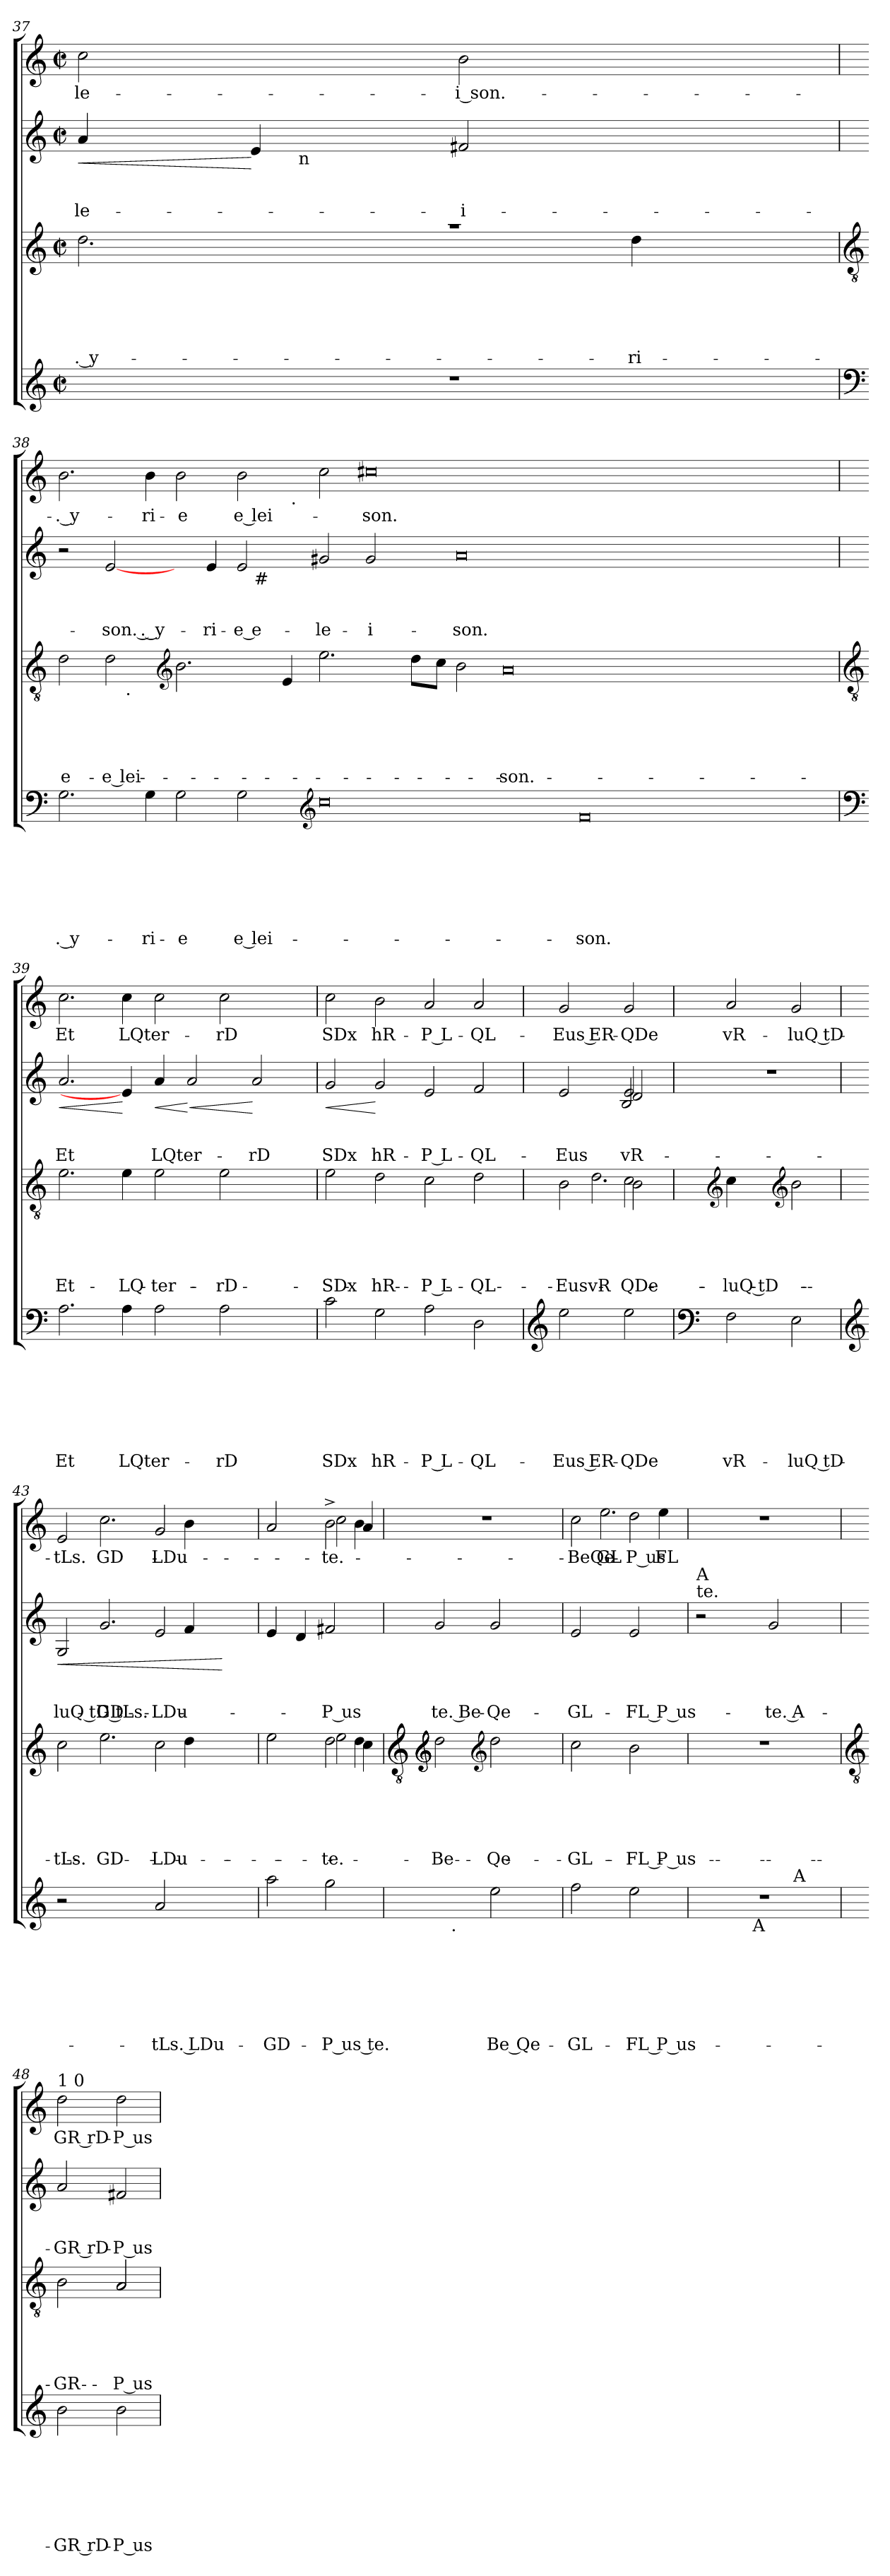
**kern	**text	**text	**text	**text	**text	**text	**text	**kern	**text	**text	**text	**text	**text	**kern	**text	**text	**text	**dynam	**kern	**text
*part4	*part4	*part4	*part4	*part4	*part4	*part4	*part4	*part3	*part3	*part3	*part3	*part3	*part3	*part2	*part2	*part2	*part2	*part2	*part1	*part1
*staff4	*staff4	*staff4	*staff4	*staff4	*staff4	*staff4	*staff4	*staff3	*staff3	*staff3	*staff3	*staff3	*staff3	*staff2	*staff2	*staff2	*staff2	*staff2	*staff1	*staff1
*clefG2	*	*	*	*	*	*	*	*clefG2	*	*	*	*	*	*clefG2	*	*	*	*	*clefG2	*
*k[]	*	*	*	*	*	*	*	*k[]	*	*	*	*	*	*k[]	*	*	*	*	*k[]	*
*C:	*	*	*	*	*	*	*	*C:	*	*	*	*	*	*C:	*	*	*	*	*C:	*
*M2/2	*	*	*	*	*	*	*	*M2/2	*	*	*	*	*	*M2/2	*	*	*	*	*M2/2	*
*met(c|)	*	*	*	*	*	*	*	*met(c|)	*	*	*	*	*	*met(c|)	*	*	*	*	*met(c|)	*
=37	=37	=37	=37	=37	=37	=37	=37	=37	=37	=37	=37	=37	=37	=37	=37	=37	=37	=37	=37	=37
*	*	*	*	*	*	*	*	*^	*	*	*	*	*	*	*	*	*	*	*	*
!	!	!	!	!	!	!	!	!	!	!	!	!	!	!LO:LY:b:rj	!	!	!	!LO:LY:b:rj	!LO:HP:b	!	!LO:LY:b:rj
*	*	*	*	*	*	*	*	*	*	*	*	*	*	*	*^	*	*	*	*	*	*
1r	.	.	.	.	.	.	.	1raa	2.dd\	.	.	.	.	-. y-	4a/	4ryy	.	.	-le-	<	2cc\	-le-
.	.	.	.	.	.	.	.	.	.	.	.	.	.	.	4e/	32ryy	.	.	.	[	.	.
!	!	!	!	!	!	!	!	!	!	!	!	!	!	!	!	!LO:TX:b:t=n	!	!	!	!	!	!
.	.	.	.	.	.	.	.	.	.	.	.	.	.	.	.	2ryy	.	.	.	.	.	.
!	!	!	!	!	!	!	!	!	!	!	!	!	!	!	!	!	!	!	!LO:LY:b:rj	!	!	!LO:LY:b:rj
.	.	.	.	.	.	.	.	.	.	.	.	.	.	.	2f#X/	.	.	.	-i-	.	2b\	-i son.-
!	!	!	!	!	!	!	!	!	!	!	!	!	!	!LO:LY:b:rj	!	!	!	!	!	!	!	!
.	.	.	.	.	.	.	.	.	4dd\	.	.	.	.	-ri-	.	.	.	.	.	.	.	.
.	.	.	.	.	.	.	.	.	.	.	.	.	.	.	.	8..ryy	.	.	.	.	.	.
!!LO:LB:g=z
=38	=38	=38	=38	=38	=38	=38	=38	=38	=38	=38	=38	=38	=38	=38	=38	=38	=38	=38	=38	=38	=38	=38
*clefF4	*	*	*	*	*	*	*	*clefGv2	*	*	*	*	*	*	*	*	*	*	*	*	*	*
!	!	!	!	!	!	!	!LO:LY:b:rj	!	!	!	!	!	!	!LO:LY:b	!	!	!	!	!	!	!	!LO:LY:b:rj
*	*	*	*	*	*	*	*	*	*	*	*	*	*	*	*	*	*	*	*	*	*^	*
2.G\	.	.	.	.	.	.	-. y-	2d\	2ryy	.	.	.	.	-e	2r	1ryy	.	.	.	.	2.b\	1ryy	-. y-
!	!	!	!	!	!	!	!	!	!	!	!	!	!	!LO:LY:b:rj	!	!	!	!	!LO:LY:b:rj	!	!	!	!
.	.	.	.	.	.	.	.	2d\	8ryy	.	.	.	.	e lei-	[2e/	.	.	.	-son. . y-	.	.	.	.
!	!	!	!	!	!	!	!	!	!LO:TX:b:t=.	!	!	!	!	!	!	!	!	!	!	!	!	!	!
.	.	.	.	.	.	.	.	.	1ryy	.	.	.	.	.	.	.	.	.	.	.	.	.	.
!	!	!	!	!	!	!	!LO:LY:b:rj	!	!	!	!	!	!	!	!	!	!	!	!	!	!	!	!LO:LY:b:rj
4G\	.	.	.	.	.	.	-ri-	.	.	.	.	.	.	.	.	.	.	.	.	.	4b\	.	-ri-
*	*	*	*	*	*	*	*	*clefG2	*	*	*	*	*	*	*	*	*	*	*	*	*	*	*
!	!	!	!	!	!	!	!LO:LY:b	!	!	!	!	!	!	!	!	!	!	!	!	!	!	!	!LO:LY:b
2G\	.	.	.	.	.	.	-e	2.b\	.	.	.	.	.	.	4ryy	2ryy	.	.	.	.	2b\	2ryy	-e
!	!	!	!	!	!	!	!	!	!	!	!	!	!	!	!	!	!	!	!LO:LY:b:rj	!	!	!	!
.	.	.	.	.	.	.	.	.	.	.	.	.	.	.	4e/	.	.	.	-ri-	.	.	.	.
!	!	!	!	!	!	!	!LO:LY:b:rj	!	!	!	!	!	!	!	!	!	!	!	!LO:LY:b	!	!	!	!LO:LY:b:rj
2G\	.	.	.	.	.	.	e lei-	.	.	.	.	.	.	.	2e/	16.ryy	.	.	-e e-	.	2b\	4ryy	e lei-
!	!	!	!	!	!	!	!	!	!	!	!	!	!	!	!	!LO:TX:b:t=#	!	!	!	!	!	!	!
.	.	.	.	.	.	.	.	.	.	.	.	.	.	.	.	1ryy	.	.	.	.	.	.	.
.	.	.	.	.	.	.	.	.	1ryy	.	.	.	.	.	.	.	.	.	.	.	.	.	.
.	.	.	.	.	.	.	.	4e/	.	.	.	.	.	.	.	.	.	.	.	.	.	32ryy	.
!	!	!	!	!	!	!	!	!	!	!	!	!	!	!	!	!	!	!	!	!	!	!LO:TX:b:t=.	!
.	.	.	.	.	.	.	.	.	.	.	.	.	.	.	.	.	.	.	.	.	.	1ryy	.
*clefG2	*	*	*	*	*	*	*	*	*	*	*	*	*	*	*	*	*	*	*	*	*	*	*
!	!	!	!	!	!	!	!	!	!	!	!	!	!	!	!	!	!	!	!LO:LY:b:rj	!	!	!	!
0cc	.	.	.	.	.	.	.	2.ee\	.	.	.	.	.	.	2g#X/	.	.	.	-le-	.	2cc\	.	.
!	!	!	!	!	!	!	!	!	!	!	!	!	!	!	!	!	!	!	!LO:LY:b:rj	!	!	!	!LO:LY:b
.	.	.	.	.	.	.	.	.	.	.	.	.	.	.	2g#/	.	.	.	-i-	.	0cc#X	.	-son.
.	.	.	.	.	.	.	.	.	.	.	.	.	.	.	.	1ryy	.	.	.	.	.	.	.
.	.	.	.	.	.	.	.	.	1ryy	.	.	.	.	.	.	.	.	.	.	.	.	.	.
.	.	.	.	.	.	.	.	8dd\L	.	.	.	.	.	.	.	.	.	.	.	.	.	.	.
.	.	.	.	.	.	.	.	.	.	.	.	.	.	.	.	.	.	.	.	.	.	1ryy	.
.	.	.	.	.	.	.	.	8cc\J	.	.	.	.	.	.	.	.	.	.	.	.	.	.	.
!	!	!	!	!	!	!	!	!	!	!	!	!	!	!	!	!	!	!	!LO:LY:b	!	!	!	!
.	.	.	.	.	.	.	.	2b\	.	.	.	.	.	.	0a	.	.	.	-son.	.	.	.	.
!	!	!	!	!	!	!	!	!	!	!	!	!	!	!LO:LY:b	!	!	!	!	!	!	!	!	!
.	.	.	.	.	.	.	.	0a	.	.	.	.	.	-son.	.	.	.	.	.	.	.	.	.
.	.	.	.	.	.	.	.	.	.	.	.	.	.	.	.	1ryy	.	.	.	.	.	.	.
.	.	.	.	.	.	.	.	.	1ryy	.	.	.	.	.	.	.	.	.	.	.	.	.	.
.	.	.	.	.	.	.	.	.	.	.	.	.	.	.	.	.	.	.	.	.	.	1ryy	.
!	!	!	!	!	!	!	!LO:LY:b	!	!	!	!	!	!	!	!	!	!	!	!	!	!	!	!
0f	.	.	.	.	.	.	-son.	.	.	.	.	.	.	.	.	.	.	.	.	.	.	.	.
.	.	.	.	.	.	.	.	.	.	.	.	.	.	.	.	.	.	.	.	.	1.ryy	.	.
.	.	.	.	.	.	.	.	.	.	.	.	.	.	.	.	1ryy	.	.	.	.	.	.	.
.	.	.	.	.	.	.	.	.	1ryy	.	.	.	.	.	.	.	.	.	.	.	.	.	.
.	.	.	.	.	.	.	.	.	.	.	.	.	.	.	.	.	.	.	.	.	.	1ryy	.
.	.	.	.	.	.	.	.	.	.	.	.	.	.	.	1ryy	.	.	.	.	.	.	.	.
.	.	.	.	.	.	.	.	2ryy	.	.	.	.	.	.	.	.	.	.	.	.	.	.	.
.	.	.	.	.	.	.	.	.	.	.	.	.	.	.	.	4ryy	.	.	.	.	.	.	.
.	.	.	.	.	.	.	.	.	4.ryy	.	.	.	.	.	.	.	.	.	.	.	.	.	.
.	.	.	.	.	.	.	.	.	.	.	.	.	.	.	.	.	.	.	.	.	.	8..ryy	.
.	.	.	.	.	.	.	.	.	.	.	.	.	.	.	.	8ryy	.	.	.	.	.	.	.
.	.	.	.	.	.	.	.	.	.	.	.	.	.	.	.	32ryy	.	.	.	.	.	.	.
*	*	*	*	*	*	*	*	*v	*v	*	*	*	*	*	*	*	*	*	*	*	*v	*v	*
*	*	*	*	*	*	*	*	*	*	*	*	*	*	*v	*v	*	*	*	*	*	*
!!LO:PB:g=z
=39!	=39!	=39!	=39!	=39!	=39!	=39!	=39!	=39!	=39!	=39!	=39!	=39!	=39!	=39!	=39!	=39!	=39!	=39!	=39!	=39!
*clefF4	*	*	*	*	*	*	*	*clefGv2	*	*	*	*	*	*	*	*	*	*	*	*
*	*	*	*	*	*	*	*	*^	*	*	*	*	*	*^	*	*	*	*	*^	*
!	!	!	!	!	!	!	!LO:LY:b	!	!	!	!	!	!	!LO:LY:b	!	!	!	!	!LO:LY:b	!LO:HP:b	!	!	!
!	!	!	!	!	!	!	!	!	!	!	!	!	!	!	!	!	!	!	!	!LO:HP:n=1:b	!	!	!LO:LY:b
*	*	*	*	*	*	*	*	*v	*v	*	*	*	*	*	*	*	*	*	*	*	*v	*v	*
*	*	*	*	*	*	*	*	*	*	*	*	*	*	*v	*v	*	*	*	*	*	*
2.A\	.	.	.	.	.	.	Et	2.e\	.	.	.	.	Et	2.a/	.	.	Et	< <	2.cc\	Et
!	!	!	!	!	!	!	!LO:LY:b	!	!	!	!	!	!LO:LY:b	!	!	!	!	!	!	!LO:LY:b
4A\	.	.	.	.	.	.	LQter-	4e\	.	.	.	.	LQ	4e/]	.	.	.	[	4cc\	LQter-
!	!	!	!	!	!	!	!	!	!	!	!	!	!LO:LY:b	!	!	!	!LO:LY:b	!LO:HP:b	!	!
2A\	.	.	.	.	.	.	.	2e\	.	.	.	.	ter-	4a/	.	.	LQter-	<	2cc\	.
!	!	!	!	!	!	!	!	!	!	!	!	!	!	!	!	!	!	!LO:HP:n=1:b	!	!
.	.	.	.	.	.	.	.	.	.	.	.	.	.	2a/	.	.	.	[ <	.	.
!	!	!	!	!	!	!	!LO:LY:b	!	!	!	!	!	!LO:LY:b	!	!	!	!	!	!	!LO:LY:b
2A\	.	.	.	.	.	.	-rD	2e\	.	.	.	.	-rD	.	.	.	.	.	2cc\	-rD
!	!	!	!	!	!	!	!	!	!	!	!	!	!	!	!	!	!LO:LY:b	!	!	!
.	.	.	.	.	.	.	.	.	.	.	.	.	.	2a/	.	.	-rD	[	.	.
4ryy	.	.	.	.	.	.	.	4ryy	.	.	.	.	.	.	.	.	.	.	4ryy	.
.	.	.	.	.	.	.	.	.	.	.	.	.	.	.	.	.	.	[	.	.
=40	=40	=40	=40	=40	=40	=40	=40	=40	=40	=40	=40	=40	=40	=40	=40	=40	=40	=40	=40	=40
!	!	!	!	!	!	!	!LO:LY:b	!	!	!	!	!	!LO:LY:b	!	!	!	!LO:LY:b	!LO:HP:b	!	!
!	!	!	!	!	!	!	!	!	!	!	!	!	!	!	!	!	!	!LO:HP:n=1:b	!	!LO:LY:b
2c\	.	.	.	.	.	.	SDx	2e\	.	.	.	.	SDx	2g/	.	.	SDx	< <	2cc\	SDx
!	!	!	!	!	!	!	!LO:LY:b	!	!	!	!	!	!LO:LY:b	!	!	!	!LO:LY:b	!	!	!LO:LY:b
2G\	.	.	.	.	.	.	hR-	2d\	.	.	.	.	hR-	2g/	.	.	hR-	[	2b\	hR-
!	!	!	!	!	!	!	!LO:LY:b:rj	!	!	!	!	!	!LO:LY:b:rj	!	!	!	!LO:LY:b:rj	!	!	!LO:LY:b:rj
2A\	.	.	.	.	.	.	-P L-	2c\	.	.	.	.	-P L-	2e/	.	.	-P L-	[	2a/	-P L-
!	!	!	!	!	!	!	!LO:LY:b	!	!	!	!	!	!LO:LY:b	!	!	!	!LO:LY:b	!	!	!LO:LY:b
2D\	.	.	.	.	.	.	-QL-	2d\	.	.	.	.	-QL-	2f/	.	.	-QL-	.	2a/	-QL-
=41	=41	=41	=41	=41	=41	=41	=41	=41	=41	=41	=41	=41	=41	=41	=41	=41	=41	=41	=41	=41
*clefG2	*	*	*	*	*	*	*	*	*	*	*	*	*	*	*	*	*	*	*	*
!	!	!	!	!	!	!	!LO:LY:b:rj	!	!	!	!	!	!LO:LY:b	!	!	!	!LO:LY:b	!	!	!LO:LY:b
*	*	*	*	*	*	*	*	*^	*	*	*	*	*	*^	*	*	*	*	*	*
*	*	*	*	*	*	*	*	*	*^	*	*	*	*	*	*	*^	*	*	*	*	*	*
2ee\	.	.	.	.	.	.	-Eus ER-	2B\	2ryy	4ryy	.	.	.	.	-Eus	2e/	2ryy	2ryy	.	.	-Eus	.	2g/	-Eus ER-
!	!	!	!	!	!	!	!	!	!	!	!	!	!	!	!LO:LY:b	!	!	!	!	!	!	!	!	!
.	.	.	.	.	.	.	.	.	.	2.d\	.	.	.	.	vR-	.	.	.	.	.	.	.	.	.
!	!	!	!	!	!	!	!LO:LY:b	!	!	!	!	!	!	!	!LO:LY:b	!	!	!	!	!	!	!	!	!
!	!	!	!	!	!	!	!	!	!	!	!	!	!	!	!LO:LY:b	!	!	!	!	!	!LO:LY:b	!	!	!
!	!	!	!	!	!	!	!	!	!	!	!	!	!	!	!	!	!	!	!	!	!LO:LY:b	!	!	!
!	!	!	!	!	!	!	!	!	!	!	!	!	!	!	!	!	!	!	!	!	!LO:LY:b	!	!	!LO:LY:b
2ee\	.	.	.	.	.	.	-QDe	2c\	2B\	.	.	.	.	.	-QDe	2e/	2d/	2B/	.	.	vR-	.	2g/	-QDe
*	*	*	*	*	*	*	*	*v	*v	*v	*	*	*	*	*	*	*	*	*	*	*	*	*	*
*	*	*	*	*	*	*	*	*	*	*	*	*	*	*v	*v	*v	*	*	*	*	*	*
!!LO:LB:g=z
=42	=42	=42	=42	=42	=42	=42	=42	=42	=42	=42	=42	=42	=42	=42	=42	=42	=42	=42	=42	=42
*clefF4	*	*	*	*	*	*	*	*	*	*	*	*	*	*	*	*	*	*	*	*
*	*	*	*	*	*	*	*	*^	*	*	*	*	*	*^	*	*	*	*	*	*
*	*	*	*	*	*	*	*	*	*	*	*	*	*	*	*	*^	*	*	*	*	*	*
!	!	!	!	!	!	!	!LO:LY:b	!	!	!	!	!	!	!LO:LY:b	!	!	!	!	!	!	!	!	!LO:LY:b
*	*	*	*	*	*	*	*	*v	*v	*	*	*	*	*	*	*	*	*	*	*	*	*	*
*	*	*	*	*	*	*	*	*	*	*	*	*	*	*v	*v	*v	*	*	*	*	*	*
2F\	.	.	.	.	.	.	vR-	4c\	.	.	.	.	-luQ tD-	1r	.	.	.	.	2a/	vR-
.	.	.	.	.	.	.	.	4ryy	.	.	.	.	.	.	.	.	.	.	.	.
*	*	*	*	*	*	*	*	*clefG2	*	*	*	*	*	*	*	*	*	*	*	*
!	!	!	!	!	!	!	!LO:LY:b	!	!	!	!	!	!	!	!	!	!	!	!	!LO:LY:b
2E\	.	.	.	.	.	.	-luQ tD-	2b\	.	.	.	.	.	.	.	.	.	.	2g/	-luQ tD-
=43	=43	=43	=43	=43	=43	=43	=43	=43	=43	=43	=43	=43	=43	=43	=43	=43	=43	=43	=43	=43
*clefG2	*	*	*	*	*	*	*	*	*	*	*	*	*	*	*	*	*	*	*	*
!	!	!	!	!	!	!	!	!	!	!	!	!	!LO:LY:b	!	!	!	!LO:LY:b:rj	!LO:HP:b	!	!LO:LY:b
*	*	*	*	*	*	*	*	*^	*	*	*	*	*	*^	*	*	*	*	*^	*
*	*	*	*	*	*	*	*	*	*^	*	*	*	*	*	*	*^	*	*	*	*	*	*^	*
*	*	*	*	*	*	*	*	*	*	*	*	*	*	*	*	*	*	*^	*	*	*	*	*	*	*	*
2r	.	.	.	.	.	.	.	2cc\	4ryy	2.ryy	.	.	.	.	-tLs.	4ryy	2G/	4ryy	2.ryy	.	.	-luQ tD tLs.-	<	2e/	4ryy	2.ryy	-tLs.
!	!	!	!	!	!	!	!	!	!	!	!	!	!	!	!LO:LY:b	!	!	!	!	!	!	!LO:LY:b	!	!	!	!	!LO:LY:b
.	.	.	.	.	.	.	.	.	2.ee\	.	.	.	.	.	-GD-	16ryy	.	2.g/	.	.	.	-GD-	.	.	2.cc\	.	-GD-
.	.	.	.	.	.	.	.	.	.	.	.	.	.	.	.	2ryy	.	.	.	.	.	.	.	.	.	.	.
!	!	!	!	!	!	!	!LO:LY:b:rj	!	!	!	!	!	!	!	!LO:LY:b	!	!	!	!	!	!	!LO:LY:b	!	!	!	!	!LO:LY:b
2a/	.	.	.	.	.	.	-tLs. LDu-	2cc\	.	.	.	.	.	.	LDu-	.	2e/	.	.	.	.	-LDu-	.	2g/	.	.	LDu-
.	.	.	.	.	.	.	.	.	.	4dd\	.	.	.	.	.	.	.	.	4f/	.	.	.	.	.	.	4b\	.
.	.	.	.	.	.	.	.	.	.	.	.	.	.	.	.	4ryy	.	.	.	.	.	.	.	.	.	.	.
8ryy	.	.	.	.	.	.	.	8ryy	8ryy	8ryy	.	.	.	.	.	.	8ryy	8ryy	16.ryy	.	.	.	[	8ryy	8ryy	8ryy	.
.	.	.	.	.	.	.	.	.	.	.	.	.	.	.	.	16.ryy	.	.	.	.	.	.	.	.	.	.	.
.	.	.	.	.	.	.	.	.	.	.	.	.	.	.	.	.	.	.	16ryy	.	.	.	.	.	.	.	.
32ryy	.	.	.	.	.	.	.	32ryy	32ryy	32ryy	.	.	.	.	.	.	32ryy	32ryy	.	.	.	.	.	32ryy	32ryy	32ryy	.
*	*	*	*	*	*	*	*	*	*	*	*	*	*	*	*	*	*	*v	*v	*	*	*	*	*	*	*	*
=44	=44	=44	=44	=44	=44	=44	=44	=44	=44	=44	=44	=44	=44	=44	=44	=44	=44	=44	=44	=44	=44	=44	=44	=44	=44	=44
!	!	!	!	!	!	!	!LO:LY:b	!	!	!	!	!	!	!	!	!	!	!	!	!	!	!	!	!	!	!
*	*	*	*	*	*	*	*	*	*	*^	*	*	*	*	*	*v	*v	*v	*	*	*	*	*	*	*^	*
2aa\	.	.	.	.	.	.	-GD-	2ee\	2ryy	2.ryy	2.ryy	.	.	.	.	.	4e/	.	.	.	.	2a/	2ryy	2.ryy	2.ryy	.
.	.	.	.	.	.	.	.	.	.	.	.	.	.	.	.	.	4d/	.	.	.	.	.	.	.	.	.
!	!	!	!	!	!	!	!LO:LY:b:rj	!	!	!	!	!	!	!	!	!LO:LY:b:rj	!	!	!	!	!	!	!	!	!	!
!	!	!	!	!	!	!	!	!	!	!	!	!	!	!	!	!LO:LY:b	!	!	!	!LO:LY:b:rj	!	!	!	!	!	!LO:LY:b:rj
!	!	!	!	!	!	!	!	!	!	!	!	!	!	!	!	!	!	!	!	!	!	!	!	!	!	!LO:LY:b
2gg\	.	.	.	.	.	.	-P us te.	2dd\	2ee\	.	.	.	.	.	.	te.	2f#X/	.	.	-P us	.	2b^<\	2cc\	.	.	te.
.	.	.	.	.	.	.	.	.	.	4dd\	4cc\	.	.	.	.	.	.	.	.	.	.	.	.	4b\	4a/	.
*	*	*	*	*	*	*	*	*v	*v	*v	*v	*	*	*	*	*	*	*	*	*	*	*v	*v	*v	*v	*
!!LO:PB:g=z
=45	=45	=45	=45	=45	=45	=45	=45	=45	=45	=45	=45	=45	=45	=45	=45	=45	=45	=45	=45	=45
*	*	*	*	*	*	*	*	*clefGv2	*	*	*	*	*	*	*	*	*	*	*	*
*	*	*	*	*	*	*	*	*^	*	*	*	*	*	*	*	*	*	*	*^	*
*	*	*	*	*	*	*	*	*	*^	*	*	*	*	*	*	*	*	*	*	*	*^	*
*	*	*	*	*	*	*	*	*	*	*^	*	*	*	*	*	*	*	*	*	*	*	*	*^	*
!	!	!	!	!	!	!	!	!	!	!	!	!	!	!	!	!LO:LY:b	!	!	!	!LO:LY:b	!	!	!	!	!	!
*^	*	*	*	*	*	*	*	*v	*v	*v	*v	*	*	*	*	*	*	*	*	*	*	*v	*v	*v	*v	*
2ryy	16.ryy	.	.	.	.	.	.	.	2d\	.	.	.	.	Be-	2g/	.	.	te. Be-	.	1r	.
!	!LO:TX:b:t=.	!	!	!	!	!	!	!	!	!	!	!	!	!	!	!	!	!	!	!	!
.	2ryy	.	.	.	.	.	.	.	.	.	.	.	.	.	.	.	.	.	.	.	.
*	*	*	*	*	*	*	*	*	*clefG2	*	*	*	*	*	*	*	*	*	*	*	*
!	!	!	!	!	!	!	!	!LO:LY:b:rj	!	!	!	!	!	!LO:LY:b:rj	!	!	!	!LO:LY:b:rj	!	!	!
2ee\	.	.	.	.	.	.	.	Be Qe-	2dd\	.	.	.	.	-Qe-	2g/	.	.	-Qe-	.	.	.
.	4ryy	.	.	.	.	.	.	.	.	.	.	.	.	.	.	.	.	.	.	.	.
.	8ryy	.	.	.	.	.	.	.	.	.	.	.	.	.	.	.	.	.	.	.	.
.	32ryy	.	.	.	.	.	.	.	.	.	.	.	.	.	.	.	.	.	.	.	.
=46	=46	=46	=46	=46	=46	=46	=46	=46	=46	=46	=46	=46	=46	=46	=46	=46	=46	=46	=46	=46	=46
!	!	!	!	!	!	!	!	!LO:LY:b	!	!	!	!	!	!LO:LY:b	!	!	!	!LO:LY:b	!	!	!LO:LY:b:rj
*	*	*	*	*	*	*	*	*	*	*	*	*	*	*	*	*	*	*	*	*^	*
*v	*v	*	*	*	*	*	*	*	*	*	*	*	*	*	*	*	*	*	*	*	*^	*
2ff\	.	.	.	.	.	.	-GL-	2cc\	.	.	.	.	-GL-	2e/	.	.	-GL-	.	2cc\	4ryy	2.ryy	BeQe-
!	!	!	!	!	!	!	!	!	!	!	!	!	!	!	!	!	!	!	!	!	!	!LO:LY:b
.	.	.	.	.	.	.	.	.	.	.	.	.	.	.	.	.	.	.	.	2.ee\	.	GL-
!	!	!	!	!	!	!	!LO:LY:b	!	!	!	!	!	!LO:LY:b	!	!	!	!LO:LY:b	!	!	!	!	!LO:LY:b
2ee\	.	.	.	.	.	.	-FL P us-	2b\	.	.	.	.	-FL P us-	2e/	.	.	-FL P us-	.	2dd\	.	.	-P us
!	!	!	!	!	!	!	!	!	!	!	!	!	!	!	!	!	!	!	!	!	!	!LO:LY:b
.	.	.	.	.	.	.	.	.	.	.	.	.	.	.	.	.	.	.	.	.	4ee\	-FL-
=47	=47	=47	=47	=47	=47	=47	=47	=47	=47	=47	=47	=47	=47	=47	=47	=47	=47	=47	=47	=47	=47	=47
!	!	!	!	!	!	!	!	!	!	!	!	!	!	!LO:TX:a:t=te.	!	!	!	!	!	!	!	!
!	!	!	!	!	!	!	!	!	!	!	!	!	!	!LO:TX:a:t=A	!	!	!	!	!	!	!	!
!LO:TX:b:t=te.	!	!	!	!	!	!	!	!	!	!	!	!	!	!	!	!	!	!	!	!	!	!
!LO:TX:a:t=te.	!	!	!	!	!	!	!	!	!	!	!	!	!	!	!	!	!	!	!	!	!	!
*^	*	*	*	*	*	*	*	*	*	*	*	*	*	*	*	*	*	*	*	*	*	*
*	*^	*	*	*	*	*	*	*	*	*	*	*	*	*	*	*	*	*	*	*v	*v	*v	*
1r	4ryy	2ryy	.	.	.	.	.	.	.	1r	.	.	.	.	.	2r	.	.	.	.	1r	.
.	8ryy	.	.	.	.	.	.	.	.	.	.	.	.	.	.	.	.	.	.	.	.	.
.	32ryy	.	.	.	.	.	.	.	.	.	.	.	.	.	.	.	.	.	.	.	.	.
!	!LO:TX:b:t=A	!	!	!	!	!	!	!	!	!	!	!	!	!	!	!	!	!	!	!	!	!
.	2ryy	.	.	.	.	.	.	.	.	.	.	.	.	.	.	.	.	.	.	.	.	.
!	!	!	!	!	!	!	!	!	!	!	!	!	!	!	!	!	!	!	!LO:LY:b:rj	!	!	!
.	.	8.ryy	.	.	.	.	.	.	.	.	.	.	.	.	.	2g/	.	.	-te. A-	.	.	.
!	!	!LO:TX:a:t=A	!	!	!	!	!	!	!	!	!	!	!	!	!	!	!	!	!	!	!	!
.	.	4ryy	.	.	.	.	.	.	.	.	.	.	.	.	.	.	.	.	.	.	.	.
.	16.ryy	.	.	.	.	.	.	.	.	.	.	.	.	.	.	.	.	.	.	.	.	.
.	.	16ryy	.	.	.	.	.	.	.	.	.	.	.	.	.	.	.	.	.	.	.	.
*v	*v	*v	*	*	*	*	*	*	*	*	*	*	*	*	*	*	*	*	*	*	*	*
!!LO:LB:g=z
=48	=48	=48	=48	=48	=48	=48	=48	=48	=48	=48	=48	=48	=48	=48	=48	=48	=48	=48	=48	=48
*	*	*	*	*	*	*	*	*clefGv2	*	*	*	*	*	*	*	*	*	*	*	*
*^	*	*	*	*	*	*	*	*	*	*	*	*	*	*	*	*	*	*	*	*
*	*^	*	*	*	*	*	*	*	*	*	*	*	*	*	*	*	*	*	*	*	*
!	!	!	!	!	!	!	!	!	!	!	!	!	!	!	!	!	!	!	!	!	!LO:TX:a:t=1 0	!
!	!	!	!	!	!	!	!	!	!LO:LY:b:rj	!	!	!	!	!	!LO:LY:b	!	!	!	!LO:LY:b	!	!	!LO:LY:b:rj
*v	*v	*v	*	*	*	*	*	*	*	*^	*	*	*	*	*	*	*	*	*	*	*	*
2b\	.	.	.	.	.	.	-GR rD-	2B\	2ryy	.	.	.	.	-GR-	2a/	.	.	-GR rD-	.	2dd\	-GR rD-
!	!	!	!	!	!	!	!LO:LY:b:rj	!	!	!	!	!	!	!LO:LY:b	!	!	!	!	!	!	!
!	!	!	!	!	!	!	!	!	!	!	!	!	!	!LO:LY:b:rj	!	!	!	!LO:LY:b:rj	!	!	!LO:LY:b:rj
2b\	.	.	.	.	.	.	-P us	2A/	2A/	.	.	.	.	-P us	2f#X/	.	.	-P us	.	2dd\	-P us
*	*	*	*	*	*	*	*	*v	*v	*	*	*	*	*	*	*	*	*	*	*	*
=	=	=	=	=	=	=	=	=	=	=	=	=	=	=	=	=	=	=	=	=
*-	*-	*-	*-	*-	*-	*-	*-	*-	*-	*-	*-	*-	*-	*-	*-	*-	*-	*-	*-	*-
